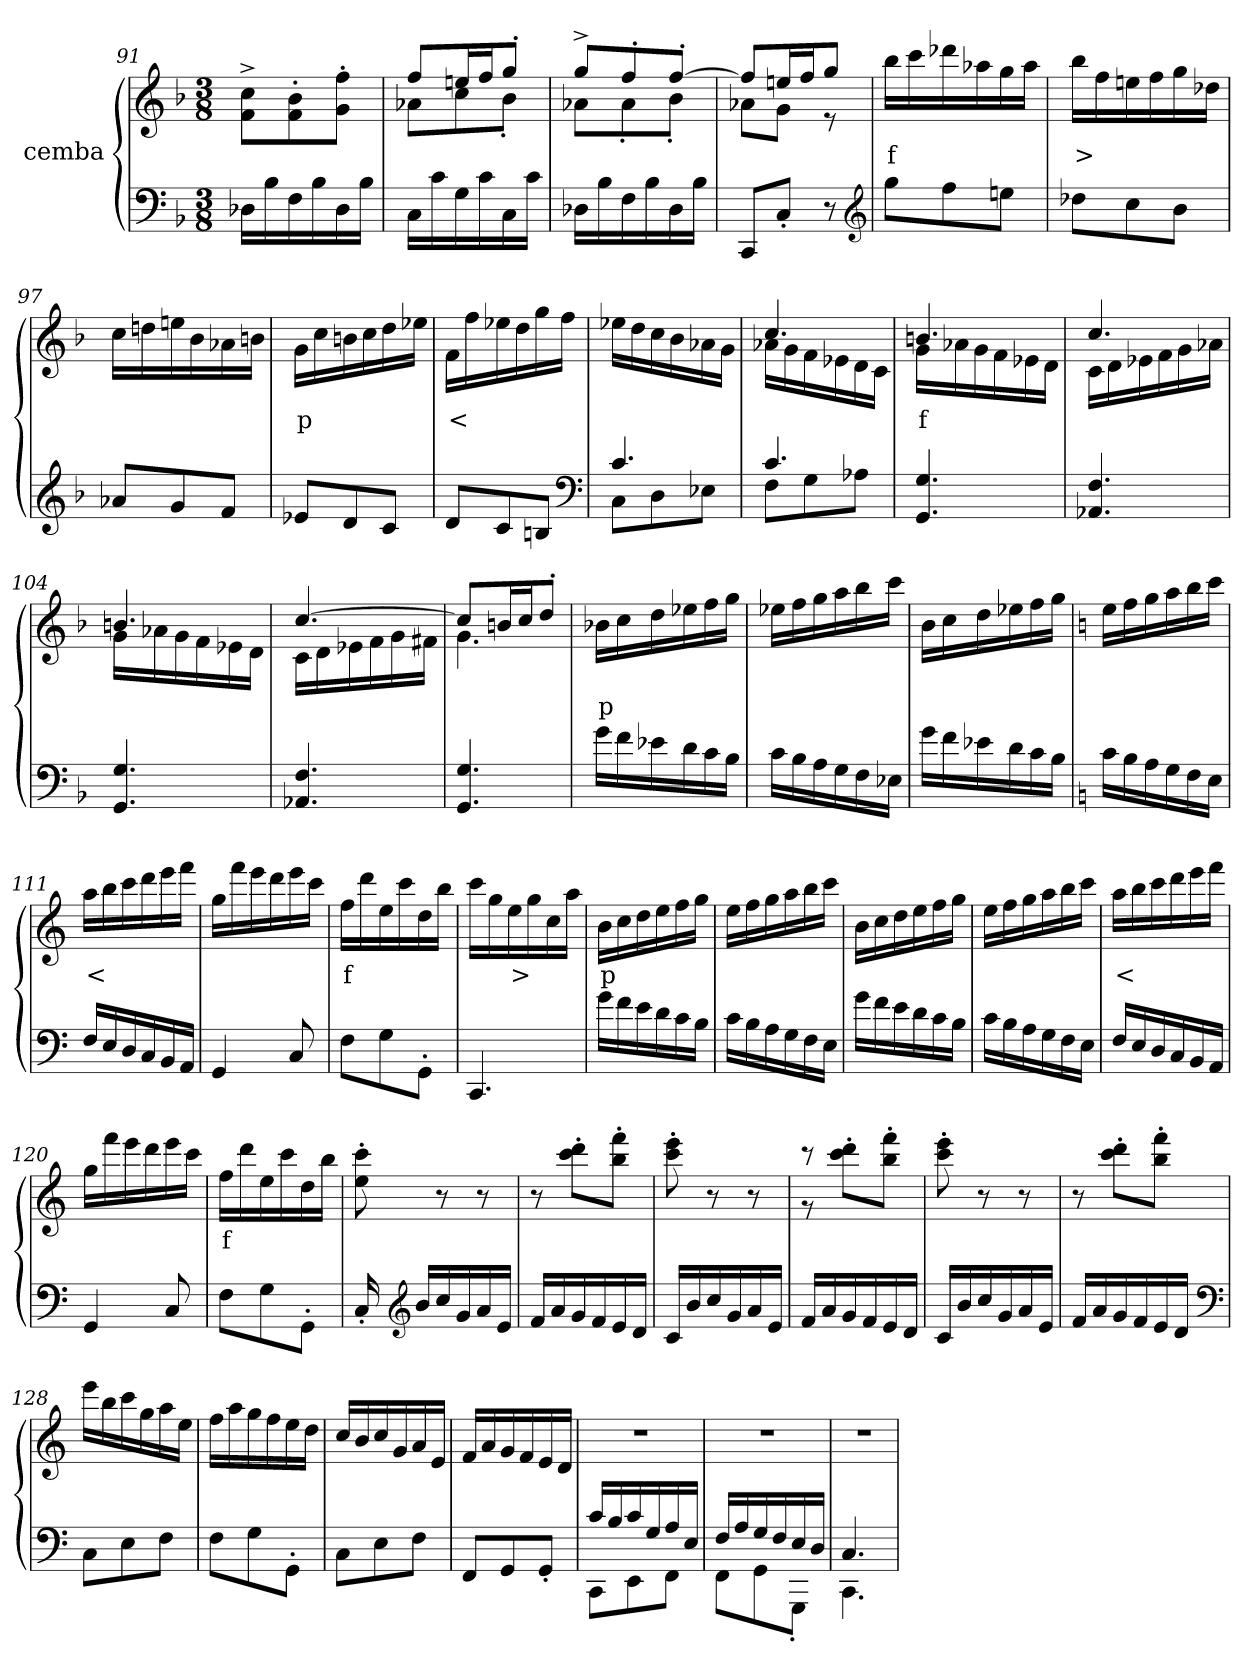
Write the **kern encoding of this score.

**kern	**kern	**text
*part2	*part1	*part1
*staff2	*staff1	*staff1
*I"cemba	*I"cemba	*
*clefF4	*clefG2	*
*k[b-]	*k[b-]	*
*M3/8	*M3/8	*
=91	=91	=91
16D-X\LL	8f\^> 8cc\^>L	.
16B-\	.	.
16F\	8f\'> 8b-\'>	.
16B-\	.	.
16D-\	8g\'> 8ff\'>J	.
16B-\JJ	.	.
=92	=92	=92
*	*^	*
16C\LL	8ff/L	8a-X\L	.
16c\	.	.	.
16G\	16een/L	8cc\	.
16c\	16ff/J	.	.
16C\	8gg'>/J	8b-'>\J	.
16c\JJ	.	.	.
=93	=93	=93	=93
16D-X\LL	8gg^>/L	8a-X\L	.
16B-\	.	.	.
16F\	8ff'>/	8a-'>\	.
16B-\	.	.	.
16D-\	[8ff'>/J	8b-'>\J	.
16B-\JJ	.	.	.
=94	=94	=94	=94
8CC/L	8ff/L]	8a-X\L	.
8C'>/J	16een/L	8g\J	.
.	16ff/J	.	.
8r	8gg/J	8r	.
*	*v	*v	*
*clefG2	*	*
=95	=95	=95
8gg\L	16bb-\LL	f
.	16ccc\	.
8ff\	16ddd-X\	.
.	16aa-X\	.
8een\J	16gg\	.
.	16aa-\JJ	.
=96	=96	=96
8dd-X\L	16bb-\LL	>
.	16ff\	.
8cc\	16een\	.
.	16ff\	.
8b-\J	16gg\	.
.	16dd-X\JJ	.
=97	=97	=97
8a-X/L	16cc\LL	.
.	16ddn\	.
8g/	16een\	.
.	16b-\	.
8f/J	16a-X\	.
.	16bn\JJ	.
=98	=98	=98
8e-X/L	16g\LL	p
.	16cc\	.
8d/	16bn\	.
.	16cc\	.
8c/J	16dd\	.
.	16ee-X\JJ	.
=99	=99	=99
8d/L	16f\LL	<
.	16ff\	.
8c/	16ee-X\	.
.	16dd\	.
8Bn/J	16gg\	.
.	16ff\JJ	.
*clefF4	*	*
=100	=100	=100
*^	*	*
4.c/	8C\L	16ee-X\LL	.
.	.	16dd\	.
.	8D\	16cc\	.
.	.	16b-\	.
.	8E-X\J	16a-X\	.
.	.	16g\JJ	.
=101	=101	=101	=101
*	*	*^	*
4.c/	8F\L	4.cc/	16a-X\LL	.
.	.	.	16g\	.
.	8G\	.	16f\	.
.	.	.	16e-X\	.
.	8A-X\J	.	16d\	.
.	.	.	16c\JJ	.
*v	*v	*	*	*
=102	=102	=102	=102
4.GG/ 4.G/	4.bn/	16g\LL	f
.	.	16a-X\	.
.	.	16g\	.
.	.	16f\	.
.	.	16e-X\	.
.	.	16d\JJ	.
=103	=103	=103	=103
4.AA-X/ 4.F/	4.cc/	16c\LL	.
.	.	16d\	.
.	.	16e-X\	.
.	.	16f\	.
.	.	16g\	.
.	.	16a-X\JJ	.
=104	=104	=104	=104
4.GG/ 4.G/	4.bn/	16g\LL	.
.	.	16a-X\	.
.	.	16g\	.
.	.	16f\	.
.	.	16e-X\	.
.	.	16d\JJ	.
=105	=105	=105	=105
4.AA-X/ 4.F/	[4.cc/	16c\LL	.
.	.	16d\	.
.	.	16e-X\	.
.	.	16f\	.
.	.	16g\	.
.	.	16f#X\JJ	.
=106	=106	=106	=106
4.GG/ 4.G/	8cc/L]	4.g\	.
.	16bn/L	.	.
.	16cc/J	.	.
.	8dd'>/J	.	.
*	*v	*v	*
=107	=107	=107
16g\LL	16b-X\LL	p
16f\	16cc\	.
16e-X\	16dd\	.
16d\	16ee-X\	.
16c\	16ff\	.
16B-\JJ	16gg\JJ	.
=108	=108	=108
16c\LL	16ee-X\LL	.
16B-\	16ff\	.
16A\	16gg\	.
16G\	16aa\	.
16F\	16bb-\	.
16E-X\JJ	16ccc\JJ	.
=109	=109	=109
16g\LL	16b-\LL	.
16f\	16cc\	.
16e-X\	16dd\	.
16d\	16ee-X\	.
16c\	16ff\	.
16B-\JJ	16gg\JJ	.
=110	=110	=110
*k[]	*k[]	*
16c\LL	16ee\LL	.
16B\	16ff\	.
16A\	16gg\	.
16G\	16aa\	.
16F\	16bb\	.
16E\JJ	16ccc\JJ	.
=111	=111	=111
16F/LL	16aa\LL	<
16E/	16bb\	.
16D/	16ccc\	.
16C/	16ddd\	.
16BB/	16eee\	.
16AA/JJ	16fff\JJ	.
=112	=112	=112
4GG/	16gg\LL	.
.	16fff\	.
.	16eee\	.
.	16ddd\	.
8C/	16eee\	.
.	16ccc\JJ	.
=113	=113	=113
8F\L	16ff\LL	f
.	16ddd\	.
8G\	16ee\	.
.	16ccc\	.
8GG'>\J	16dd\	.
.	16bb\JJ	.
=114	=114	=114
4.CC/	16ccc\LL	.
.	16gg\	.
.	16ee\	>
.	16gg\	.
.	16cc\	.
.	16aa\JJ	.
=115	=115	=115
16g\LL	16b\LL	p
16f\	16cc\	.
16e\	16dd\	.
16d\	16ee\	.
16c\	16ff\	.
16B\JJ	16gg\JJ	.
=116	=116	=116
16c\LL	16ee\LL	.
16B\	16ff\	.
16A\	16gg\	.
16G\	16aa\	.
16F\	16bb\	.
16E\JJ	16ccc\JJ	.
=117	=117	=117
16g\LL	16b\LL	.
16f\	16cc\	.
16e\	16dd\	.
16d\	16ee\	.
16c\	16ff\	.
16B\JJ	16gg\JJ	.
=118	=118	=118
16c\LL	16ee\LL	.
16B\	16ff\	.
16A\	16gg\	.
16G\	16aa\	.
16F\	16bb\	.
16E\JJ	16ccc\JJ	.
=119	=119	=119
16F/LL	16aa\LL	<
16E/	16bb\	.
16D/	16ccc\	.
16C/	16ddd\	.
16BB/	16eee\	.
16AA/JJ	16fff\JJ	.
=120	=120	=120
4GG/	16gg\LL	.
.	16fff\	.
.	16eee\	.
.	16ddd\	.
8C/	16eee\	.
.	16ccc\JJ	.
=121	=121	=121
8F\L	16ff\LL	f
.	16ddd\	.
8G\	16ee\	.
.	16ccc\	.
8GG'>\J	16dd\	.
.	16bb\JJ	.
=122	=122	=122
16C'>/	8ee\'> 8ccc\'>	.
*clefG2	*	*
16b/LL	.	.
16cc/	8r	.
16g/	.	.
16a/	8r	.
16e/JJ	.	.
=123	=123	=123
16f/LL	8r	.
16a/	.	.
16g/	8ccc\'> 8ddd\'>L	.
16f/	.	.
16e/	8bb\'> 8fff\'>J	.
16d/JJ	.	.
=124	=124	=124
16c/LL	8ccc\'> 8eee\'>	.
16b/	.	.
16cc/	8r	.
16g/	.	.
16a/	8r	.
16e/JJ	.	.
=125	=125	=125
*	*^	*
16f/LL	8r	8r	.
16a/	.	.	.
16g/	8ccc\'> 8ddd\'>L	4ryy	.
16f/	.	.	.
16e/	8bb\'> 8fff\'>J	.	.
16d/JJ	.	.	.
*	*v	*v	*
=126	=126	=126
16c/LL	8ccc\'> 8eee\'>	.
16b/	.	.
16cc/	8r	.
16g/	.	.
16a/	8r	.
16e/JJ	.	.
=127	=127	=127
16f/LL	8r	.
16a/	.	.
16g/	8ccc\'> 8ddd\'>L	.
16f/	.	.
16e/	8bb\'> 8fff\'>J	.
16d/JJ	.	.
*clefF4	*	*
=128	=128	=128
8C\L	16eee\LL	.
.	16bb\	.
8E\	16ccc\	.
.	16gg\	.
8F\J	16aa\	.
.	16ee\JJ	.
=129	=129	=129
8F\L	16ff\LL	.
.	16aa\	.
8G\	16gg\	.
.	16ff\	.
8GG'>\J	16ee\	.
.	16dd\JJ	.
=130	=130	=130
8C\L	16cc/LL	.
.	16b/	.
8E\	16cc/	.
.	16g/	.
8F\J	16a/	.
.	16e/JJ	.
=131	=131	=131
8FF/L	16f/LL	.
.	16a/	.
8GG/	16g/	.
.	16f/	.
8GG'>/J	16e/	.
.	16d/JJ	.
=132	=132	=132
*^	*	*
16c/LL	8CC\L	4.r	.
16B/	.	.	.
16c/	8EE\	.	.
16G/	.	.	.
16A/	8FF\J	.	.
16E/JJ	.	.	.
=133	=133	=133	=133
16F/LL	8FF\L	4.r	.
16A/	.	.	.
16G/	8GG\	.	.
16F/	.	.	.
16E/	8GGG'>\J	.	.
16D/JJ	.	.	.
=134	=134	=134	=134
4.C/	4.CC\	4.r	.
*v	*v	*	*
=	=	=
*-	*-	*-
